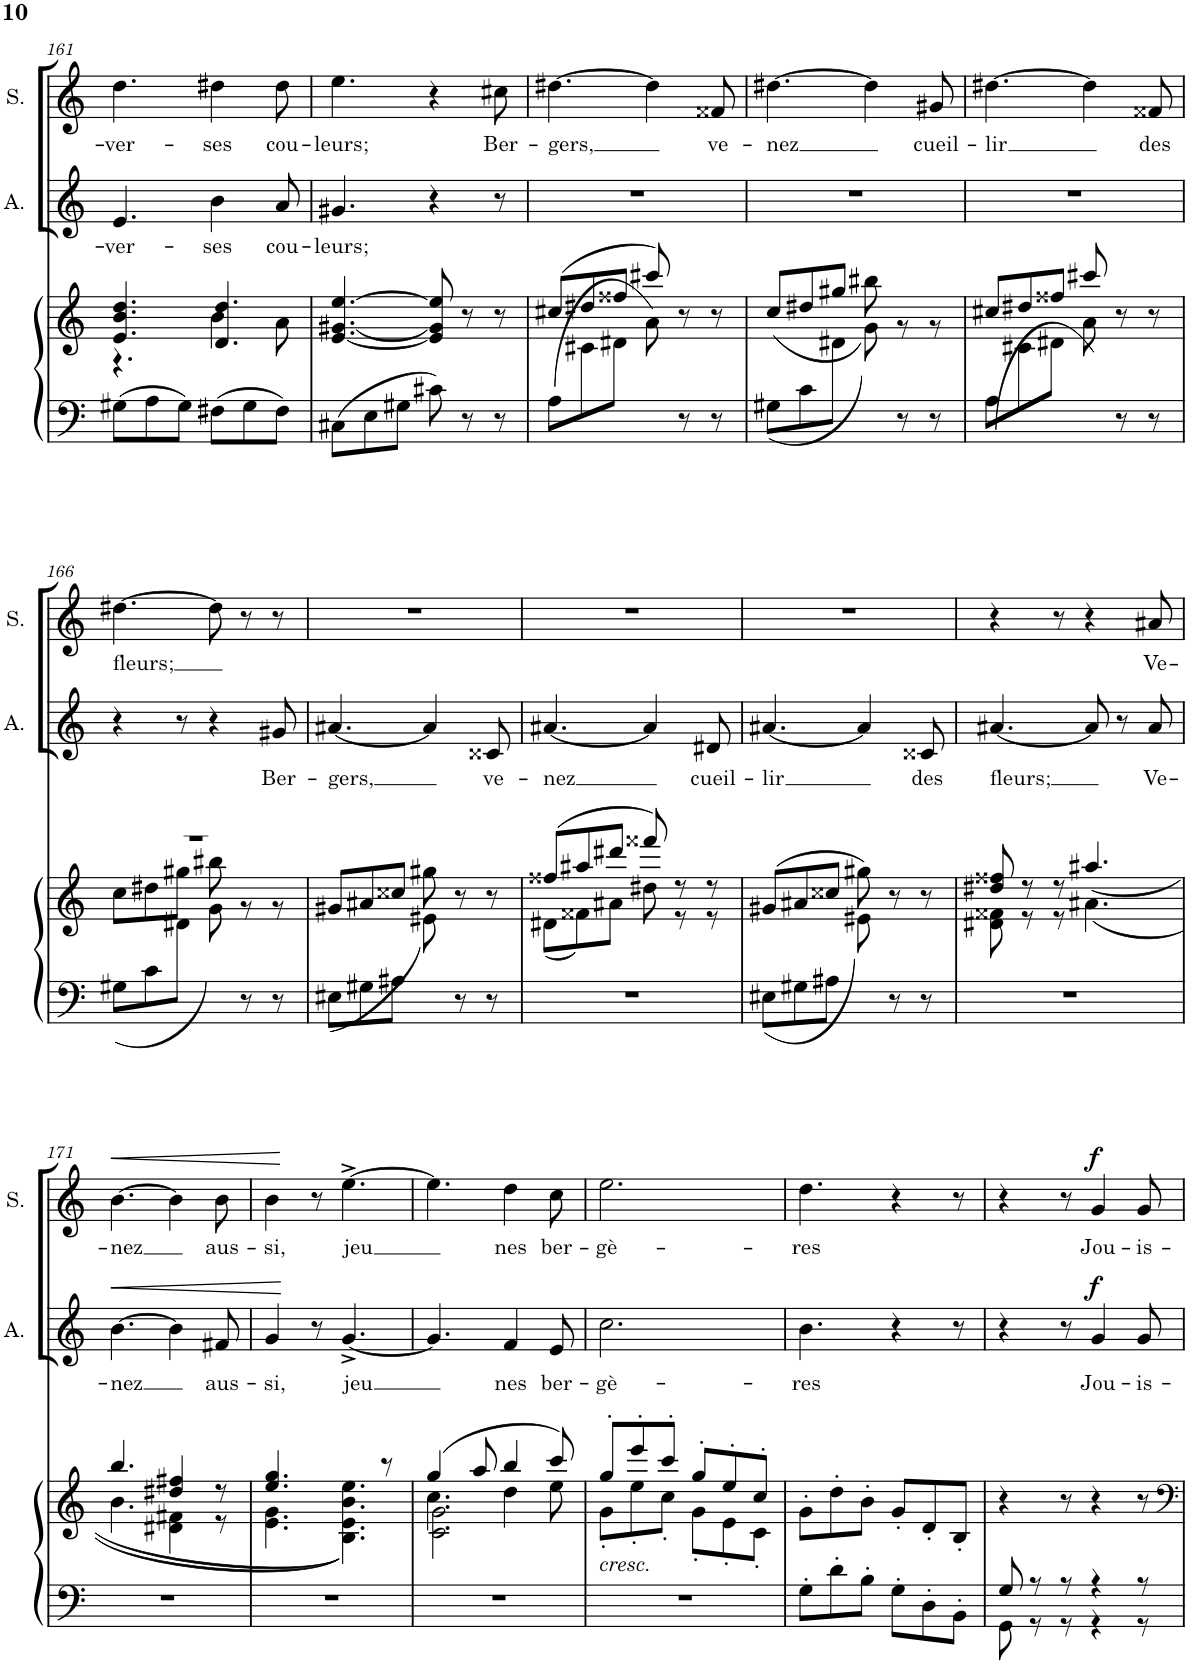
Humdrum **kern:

**kern	**kern	**kern	**text	**dynam	**kern	**text	**dynam
*part3	*part3	*part2	*part2	*part2	*part1	*part1	*part1
*staff4	*staff3	*staff2	*staff2	*staff2	*staff1	*staff1	*staff1
*I"Piano	*	*I"Alto	*	*	*I"Soprano	*	*
*I'Pno	*	*I'A.	*	*	*I'S.	*	*
!!LO:PB:g=z
*clefF4	*clefF4	*clefG2	*	*	*clefG2	*	*
*k[]	*k[]	*k[]	*	*	*k[]	*	*
*M6/8	*M6/8	*M6/8	*	*	*M6/8	*	*
=161	=161	=161	=161	=161	=161	=161	=161
*	*^	*	*	*	*	*	*
!	!	!	!	!LO:LY:b	!	!	!LO:LY:b	!
8G#X\L	4.e/ 4.b/ 4.dd/	4.r	4.e/	-ver-	.	4.dd\	-ver-	.
8A\	.	.	.	.	.	.	.	.
8G#\J	.	.	.	.	.	.	.	.
!	!	!	!	!LO:LY:b	!	!	!LO:LY:b	!
8F#X\L	4.d/ 4.dd/	4b\	4b\	-ses	.	4dd#X\	-ses	.
8G#\	.	.	.	.	.	.	.	.
!	!	!	!	!LO:LY:b	!	!	!LO:LY:b	!
8F#\J	.	8a\	8a/	cou-	.	8dd#\	cou-	.
=162	=162	=162	=162	=162	=162	=162	=162	=162
!	!	!	!	!LO:LY:b	!	!	!LO:LY:b	!
*	*v	*v	*	*	*	*	*	*
8C#X\L	[4.e/ [4.g#X/ [4.ee/	4.g#X/	-leurs;	.	4.ee\	-leurs;	.
8E\	.	.	.	.	.	.	.
8G#X\J	.	.	.	.	.	.	.
8c#X\	8e/] 8g#/] 8ee/]	4r	.	.	4r	.	.
8r	8r	.	.	.	.	.	.
!	!	!	!	!	!	!LO:LY:b	!
8r	8r	8r	.	.	8cc#X\	Ber-	.
=163	=163	=163	=163	=163	=163	=163	=163
*^	*^	*	*	*	*	*	*
*	*	*	*^	*	*	*	*	*	*
!	!	!	!	!	!	!	!	!	!LO:LY:b	!
4ryy	(8A\L	(>8cc#X/L	4.ryy	8ryy	2.r	.	.	[4.dd#X\	-gers,	.
.	2ryy	8dd#X/	.	8c#X\	.	.	.	.	.	.
8ryy	.	8ff##X/J	.	8d#X\J	.	.	.	.	.	.
8ryy	.	8ccc#X/)	(8a\	4.ryy	.	.	.	4dd#\]	.	.
8r	.	8r	4ryy	.	.	.	.	.	.	.
!	!	!	!	!	!	!	!	!	!LO:LY:b	!
8r	8ryy	8r	.	.	.	.	.	8f##X/	ve-	.
=164	=164	=164	=164	=164	=164	=164	=164	=164	=164	=164
!	!	!	!	!	!	!	!	!	!LO:LY:b	!
*v	*v	*	*	*	*	*	*	*	*	*
(<8G#X\L	2.ryy	8cc/L	4ryy	2.r	.	.	[4.dd#X\	-nez	.
8c\	.	8dd#X/	.	.	.	.	.	.	.
4ryy	.	8gg#X/J	8d#X\J	.	.	.	.	.	.
.	.	8bb#X\)	8g\)	.	.	.	4dd#\]	.	.
8r	.	8r	4ryy	.	.	.	.	.	.
!	!	!	!	!	!	!	!	!LO:LY:b	!
8r	.	8r	.	.	.	.	8g#X/	cueil-	.
=165	=165	=165	=165	=165	=165	=165	=165	=165	=165
*^	*	*	*	*	*	*	*	*	*
!	!	!	!	!	!	!	!	!	!LO:LY:b	!
4ryy	(<8A\L	8cc#X/L	4.ryy	8ryy	2.r	.	.	[4.dd#X\	-lir	.
.	2ryy	8dd#X/	.	8c#X\	.	.	.	.	.	.
8ryy	.	8ff##X/J	.	8d#X\J	.	.	.	.	.	.
8ryy	.	8ccc#X/	(8a\	4.ryy	.	.	.	4dd#\]	.	.
8r	.	8r	4ryy	.	.	.	.	.	.	.
!	!	!	!	!	!	!	!	!	!LO:LY:b	!
8r	8ryy	8r	.	.	.	.	.	8f##X/	des	.
!!LO:LB:g=z
=166	=166	=166	=166	=166	=166	=166	=166	=166	=166	=166
!	!	!	!	!	!	!	!	!	!LO:LY:b	!
*v	*v	*	*	*	*	*	*	*	*	*
8G#X\L	2.r	8cc\L	4ryy	4r	.	.	[4.dd#X\	fleurs;	.
8c\	.	8dd#X\	.	.	.	.	.	.	.
4ryy	.	8gg#X\J	8d#X\J	8r	.	.	.	.	.
.	.	8bb#X\	8g\)	4r	.	.	8dd#\]	.	.
8r	.	8r	4ryy	.	.	.	8r	.	.
!	!	!	!	!	!LO:LY:b	!	!	!	!
8r	.	8r	.	8g#X/	Ber-	.	8r	.	.
*	*	*v	*v	*	*	*	*	*	*
=167	=167	=167	=167	=167	=167	=167	=167	=167
!	!	!	!	!LO:LY:b	!	!	!	!
(<8E#X\L	8g#X/L	4.ryy	[4.a#X/	-gers,	.	2.r	.	.
8G#X\	8a#X/	.	.	.	.	.	.	.
8A#X\J	8cc##X/J	.	.	.	.	.	.	.
8ryy	8gg#X\	8e#X\)	4a#/]	.	.	.	.	.
8r	8r	4ryy	.	.	.	.	.	.
!	!	!	!	!LO:LY:b	!	!	!	!
8r	8r	.	8c##X/	ve-	.	.	.	.
=168	=168	=168	=168	=168	=168	=168	=168	=168
!	!	!	!	!LO:LY:b	!	!	!	!
2.r	(8ff##X/L	(8d#X\L	[4.a#X/	-nez	.	2.r	.	.
.	8aa#X/	8f##X\)	.	.	.	.	.	.
.	8ddd#X/J	8a#X\J	.	.	.	.	.	.
.	8fff##X/)	8dd#X\	4a#/]	.	.	.	.	.
.	8r	8r	.	.	.	.	.	.
!	!	!	!	!LO:LY:b	!	!	!	!
.	8r	8r	8d#X/	cueil-	.	.	.	.
=169	=169	=169	=169	=169	=169	=169	=169	=169
!	!	!	!	!LO:LY:b	!	!	!	!
(<8E#X\L	(8g#X/L	4.ryy	[4.a#X/	-lir	.	2.r	.	.
8G#X\	8a#X/	.	.	.	.	.	.	.
8A#X\J	8cc##X/J	.	.	.	.	.	.	.
8ryy	8gg#X\)	8e#X\)	4a#/]	.	.	.	.	.
8r	8r	4ryy	.	.	.	.	.	.
!	!	!	!	!LO:LY:b	!	!	!	!
8r	8r	.	8c##X/	des	.	.	.	.
=170	=170	=170	=170	=170	=170	=170	=170	=170
!	!	!	!	!LO:LY:b	!	!	!	!
2.r	8dd#X/ 8ff##X/	8d#X\ 8f##X\	[4.a#X/	fleurs;	.	4r	.	.
.	8r	8r	.	.	.	.	.	.
.	8r	8r	.	.	.	8r	.	.
.	(4.aa#X/	(4.a#X\	8a#/]	.	.	4r	.	.
.	.	.	8r	.	.	.	.	.
!	!	!	!	!LO:LY:b	!	!	!LO:LY:b	!
.	.	.	8a#/	Ve-	.	8a#X/	Ve-	.
!!LO:LB:g=z
=171	=171	=171	=171	=171	=171	=171	=171	=171
!	!	!	!	!LO:LY:b	!LO:HP:b	!	!LO:LY:b	!LO:HP:b
2.r	4.bb/	4.b\	[4.b\	-nez	<	[4.b\	-nez	<
.	4dd#X/ 4ff#X/	4d#X\ 4f#X\	4b\]	.	.	4b\]	.	.
!	!	!	!	!LO:LY:b	!	!	!LO:LY:b	!
.	8r	8r	8f#X/	aus-	.	8b\	aus-	.
=172	=172	=172	=172	=172	=172	=172	=172	=172
!	!	!	!	!LO:LY:b	!	!	!LO:LY:b	!
2.r	4.ee/ 4.gg/	4.e\ 4.g\	4g/	-si,	.	4b\	-si,	.
.	.	.	8r	.	[	8r	.	[
!	!	!	!	!LO:LY:b	!	!	!LO:LY:b	!
.	4ryy	4.B\ 4.e\ 4.b\ 4.ee\))	[4.g^/	jeu	.	[4.ee^\	jeu	.
.	8r	.	.	.	.	.	.	.
=173	=173	=173	=173	=173	=173	=173	=173	=173
*	*	*^	*	*	*	*	*	*
2.r	(4gg/	4.cc\	2.c\ 2.g\	4.g/]	.	.	4.ee\]	.	.
.	8aa/	.	.	.	.	.	.	.	.
!	!	!	!	!	!LO:LY:b	!	!	!LO:LY:b	!
.	4bb/	4dd\	.	4f/	nes	.	4dd\	nes	.
!	!	!	!	!	!LO:LY:b	!	!	!LO:LY:b	!
.	8ccc/)	8ee\	.	8e/	ber-	.	8cc\	ber-	.
*	*	*v	*v	*	*	*	*	*	*
=174	=174	=174	=174	=174	=174	=174	=174	=174
!	!LO:TX:b:i:t=cresc.	!	!	!	!	!	!	!
!	!	!	!	!LO:LY:b	!	!	!LO:LY:b	!
2.r	8gg'/L	8g'\L	2.cc\	-gè-	.	2.ee\	-gè-	.
.	8eee'/	8ee'\	.	.	.	.	.	.
.	8ccc'/J	8cc'\J	.	.	.	.	.	.
.	8gg'/L	8g'\L	.	.	.	.	.	.
.	8ee'/	8e'\	.	.	.	.	.	.
.	8cc'/J	8c'\J	.	.	.	.	.	.
=175	=175	=175	=175	=175	=175	=175	=175	=175
!	!	!	!	!LO:LY:b	!	!	!LO:LY:b	!
*	*v	*v	*	*	*	*	*	*
8G'\L	8g'\L	4.b\	-res	.	4.dd\	-res	.
8d'\	8dd'\	.	.	.	.	.	.
8B'\J	8b'\J	.	.	.	.	.	.
8G'\L	8g'/L	4r	.	.	4r	.	.
8D'\	8d'/	.	.	.	.	.	.
8BB'\J	8B'/J	8r	.	.	8r	.	.
=176	=176	=176	=176	=176	=176	=176	=176
*^	*	*	*	*	*	*	*
8G/	8GG\	4r	4r	.	.	4r	.	.
8r	8r	.	.	.	.	.	.	.
8r	8r	8r	8r	.	.	8r	.	.
!	!	!	!	!LO:LY:b	!LO:DY:a	!	!LO:LY:b	!LO:DY:a
4r	4r	4r	4g/	Jou-	f	4g/	Jou-	f
!	!	!	!	!LO:LY:b	!	!	!LO:LY:b	!
8r	8r	8r	8g/	-is-	.	8g/	-is-	.
*v	*v	*	*	*	*	*	*	*
=	=	=	=	=	=	=	=
*-	*-	*-	*-	*-	*-	*-	*-
